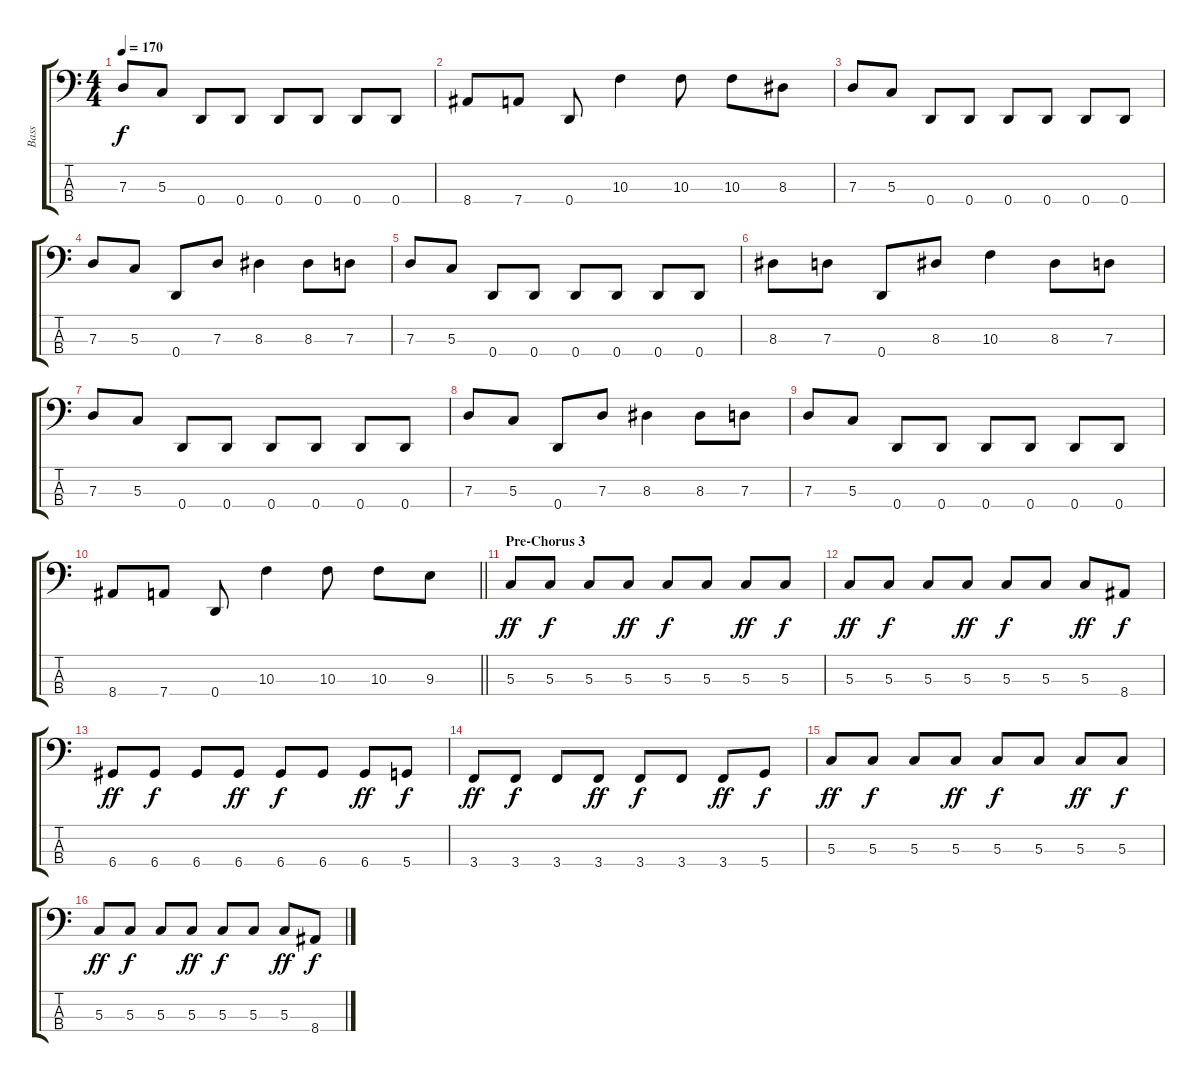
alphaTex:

\track ("Bass" "Bass") {instrument electricbasspick}
\staff {score tabs}
\tuning (F2 C2 G1 D1) {hide}
\ts (4 4)
\tempo 170
\clef f4
\ks c
7.3.8{dy f} 5.3.8 0.4.8 0.4.8 0.4.8 0.4.8 0.4.8 0.4.8 |
8.4.8 7.4.8 0.4.8 10.3.4 10.3.8 10.3.8 8.3.8 |
7.3.8 5.3.8 0.4.8 0.4.8 0.4.8 0.4.8 0.4.8 0.4.8 |
7.3.8 5.3.8 0.4.8 7.3.8 8.3.4 8.3.8 7.3.8 |
7.3.8 5.3.8 0.4.8 0.4.8 0.4.8 0.4.8 0.4.8 0.4.8 |
8.3.8 7.3.8 0.4.8 8.3.8 10.3.4 8.3.8 7.3.8 |
7.3.8 5.3.8 0.4.8 0.4.8 0.4.8 0.4.8 0.4.8 0.4.8 |
7.3.8 5.3.8 0.4.8 7.3.8 8.3.4 8.3.8 7.3.8 |
7.3.8 5.3.8 0.4.8 0.4.8 0.4.8 0.4.8 0.4.8 0.4.8 |
\barLineRight lightlight
8.4.8 7.4.8 0.4.8 10.3.4 10.3.8 10.3.8 9.3.8 |
\section ("" "Pre-Chorus 3")
5.3.8{dy ff} 5.3.8{dy f} 5.3.8 5.3.8{dy ff} 5.3.8{dy f} 5.3.8 5.3.8{dy ff} 5.3.8{dy f} |
5.3.8{dy ff} 5.3.8{dy f} 5.3.8 5.3.8{dy ff} 5.3.8{dy f} 5.3.8 5.3.8{dy ff} 8.4.8{dy f} |
6.4.8{dy ff} 6.4.8{dy f} 6.4.8 6.4.8{dy ff} 6.4.8{dy f} 6.4.8 6.4.8{dy ff} 5.4.8{dy f} |
3.4.8{dy ff} 3.4.8{dy f} 3.4.8 3.4.8{dy ff} 3.4.8{dy f} 3.4.8 3.4.8{dy ff} 5.4.8{dy f} |
5.3.8{dy ff} 5.3.8{dy f} 5.3.8 5.3.8{dy ff} 5.3.8{dy f} 5.3.8 5.3.8{dy ff} 5.3.8{dy f} |
5.3.8{dy ff} 5.3.8{dy f} 5.3.8 5.3.8{dy ff} 5.3.8{dy f} 5.3.8 5.3.8{dy ff} 8.4.8{dy f}
